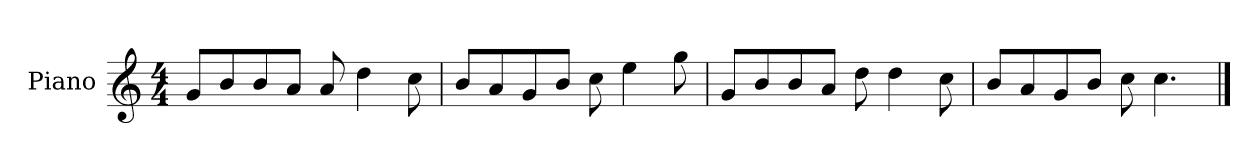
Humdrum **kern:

**kern
*part1
*staff1
*I"Piano
*I'P-no
*clefG2
*k[]
*M4/4
*MM90
=1
8g/L
8b/
8b/
8a/J
8a/
4dd\
8cc\
=2
8b/L
8a/
8g/
8b/J
8cc\
4ee\
8gg\
=3
8g/L
8b/
8b/
8a/J
8dd\
4dd\
8cc\
=4
8b/L
8a/
8g/
8b/J
8cc\
4.cc\
==
*-
